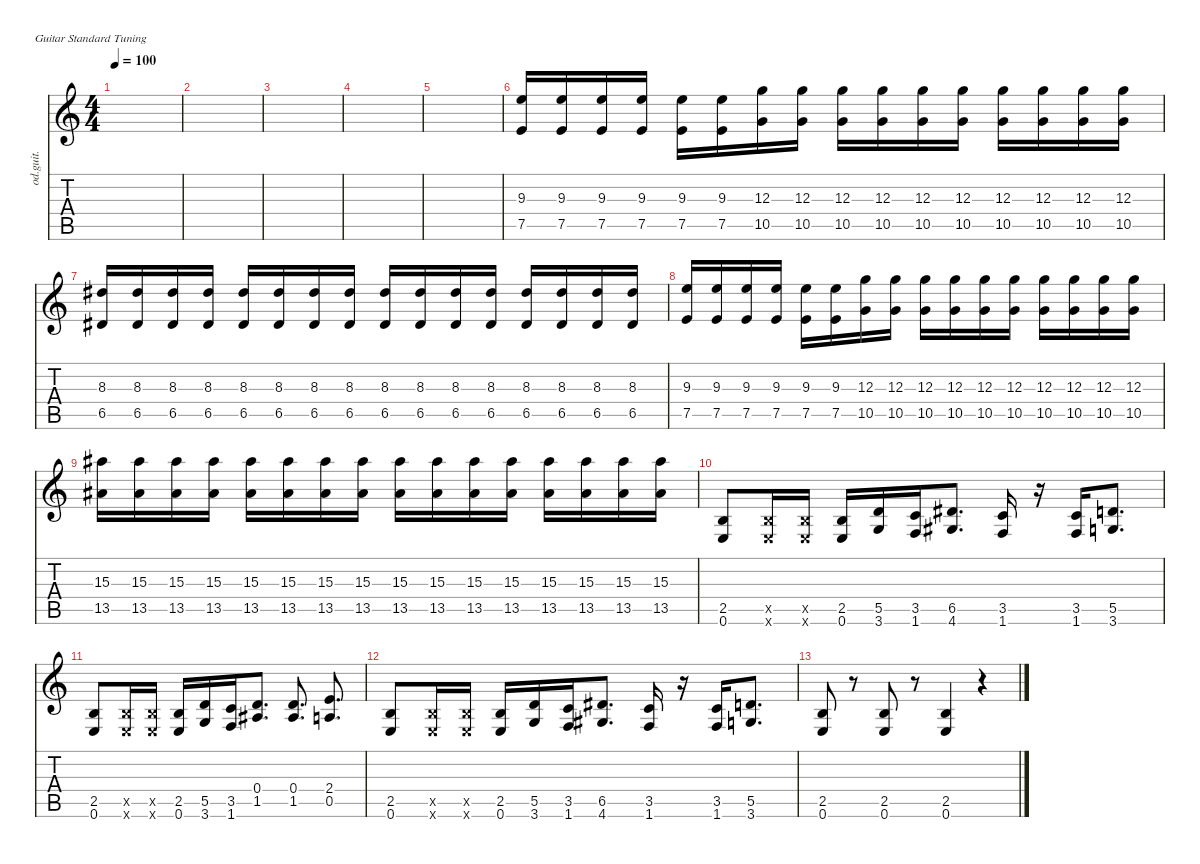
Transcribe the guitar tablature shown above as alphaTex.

\defaultSystemsLayout 4
\hideDynamics
\bracketExtendMode nobrackets
\otherSystemsTrackNameOrientation horizontal
\track ("Overdriven Guitar" "od.guit.") {instrument overdrivenguitar}
\staff {score tabs}
\tuning (E4 B3 G3 D3 A2 E2)
\ts (4 4)
\tempo 100
\clef g2
\ks c
|
|
|
|
|
(7.5 9.3).16{beam Up} (7.5 9.3).16{beam Up} (7.5 9.3).16{beam Up} (7.5 9.3).16{beam Up} (7.5 9.3).16{beam Down} (7.5 9.3).16{beam Down} (10.5 12.3).16{beam Down} (10.5 12.3).16{beam Down} (10.5 12.3).16{beam Down} (10.5 12.3).16{beam Down} (10.5 12.3).16{beam Down} (10.5 12.3).16{beam Down} (10.5 12.3).16{beam Down} (10.5 12.3).16{beam Down} (10.5 12.3).16{beam Down} (10.5 12.3).16{beam Down} |
(8.3{acc #} 6.5{acc #}).16{beam Up} (8.3{acc #} 6.5{acc #}).16{beam Up} (8.3{acc #} 6.5{acc #}).16{beam Up} (8.3{acc #} 6.5{acc #}).16{beam Up} (8.3{acc #} 6.5{acc #}).16{beam Up} (8.3{acc #} 6.5{acc #}).16{beam Up} (8.3{acc #} 6.5{acc #}).16{beam Up} (8.3{acc #} 6.5{acc #}).16{beam Up} (8.3{acc #} 6.5{acc #}).16{beam Up} (8.3{acc #} 6.5{acc #}).16{beam Up} (8.3{acc #} 6.5{acc #}).16{beam Up} (8.3{acc #} 6.5{acc #}).16{beam Up} (8.3{acc #} 6.5{acc #}).16{beam Up} (8.3{acc #} 6.5{acc #}).16{beam Up} (8.3{acc #} 6.5{acc #}).16{beam Up} (8.3{acc #} 6.5{acc #}).16{beam Up} |
(7.5 9.3).16{beam Up} (7.5 9.3).16{beam Up} (7.5 9.3).16{beam Up} (7.5 9.3).16{beam Up} (7.5 9.3).16{beam Down} (7.5 9.3).16{beam Down} (10.5 12.3).16{beam Down} (10.5 12.3).16{beam Down} (10.5 12.3).16{beam Down} (10.5 12.3).16{beam Down} (10.5 12.3).16{beam Down} (10.5 12.3).16{beam Down} (10.5 12.3).16{beam Down} (10.5 12.3).16{beam Down} (10.5 12.3).16{beam Down} (10.5 12.3).16{beam Down} |
(15.3{acc #} 13.5{acc #}).16{beam Down} (15.3{acc #} 13.5{acc #}).16{beam Down} (15.3{acc #} 13.5{acc #}).16{beam Down} (15.3{acc #} 13.5{acc #}).16{beam Down} (15.3{acc #} 13.5{acc #}).16{beam Down} (15.3{acc #} 13.5{acc #}).16{beam Down} (15.3{acc #} 13.5{acc #}).16{beam Down} (15.3{acc #} 13.5{acc #}).16{beam Down} (15.3{acc #} 13.5{acc #}).16{beam Down} (15.3{acc #} 13.5{acc #}).16{beam Down} (15.3{acc #} 13.5{acc #}).16{beam Down} (15.3{acc #} 13.5{acc #}).16{beam Down} (15.3{acc #} 13.5{acc #}).16{beam Down} (15.3{acc #} 13.5{acc #}).16{beam Down} (15.3{acc #} 13.5{acc #}).16{beam Down} (15.3{acc #} 13.5{acc #}).16{beam Down} |
(0.6 2.5).8{beam Up} (0.6{x} 2.5{x}).16{beam Up} (0.6{x} 2.5{x}).16{beam Up} (0.6 2.5).16{beam Up} (5.5 3.6).16{beam Up} (3.5 1.6).16{beam Up} (6.5{acc #} 4.6{acc #}).8{d beam Up} (1.6 3.5).16{beam Up} r.16{beam Up} (3.5 1.6).16{beam Up} (5.5 3.6).8{d beam Up} |
(0.6 2.5).8{beam Up} (0.6{x} 2.5{x}).16{beam Up} (0.6{x} 2.5{x}).16{beam Up} (0.6 2.5).16{beam Up} (5.5 3.6).16{beam Up} (3.5 1.6).16{beam Up} (1.5{acc #} 0.4).8{d beam Up} (1.5{acc #} 0.4).8{d beam Up} (0.5 2.4).8{d beam Up} |
(0.6 2.5).8{beam Up} (0.6{x} 2.5{x}).16{beam Up} (0.6{x} 2.5{x}).16{beam Up} (0.6 2.5).16{beam Up} (5.5 3.6).16{beam Up} (3.5 1.6).16{beam Up} (6.5{acc #} 4.6{acc #}).8{d beam Up} (1.6 3.5).16{beam Up} r.16{beam Up} (3.5 1.6).16{beam Up} (5.5 3.6).8{d beam Up} |
(0.6 2.5).8{beam Up} r.8{beam Up} (2.5 0.6).8{beam Up} r.8{beam Up} (2.5 0.6).4{beam Up} r.4{beam Up}
